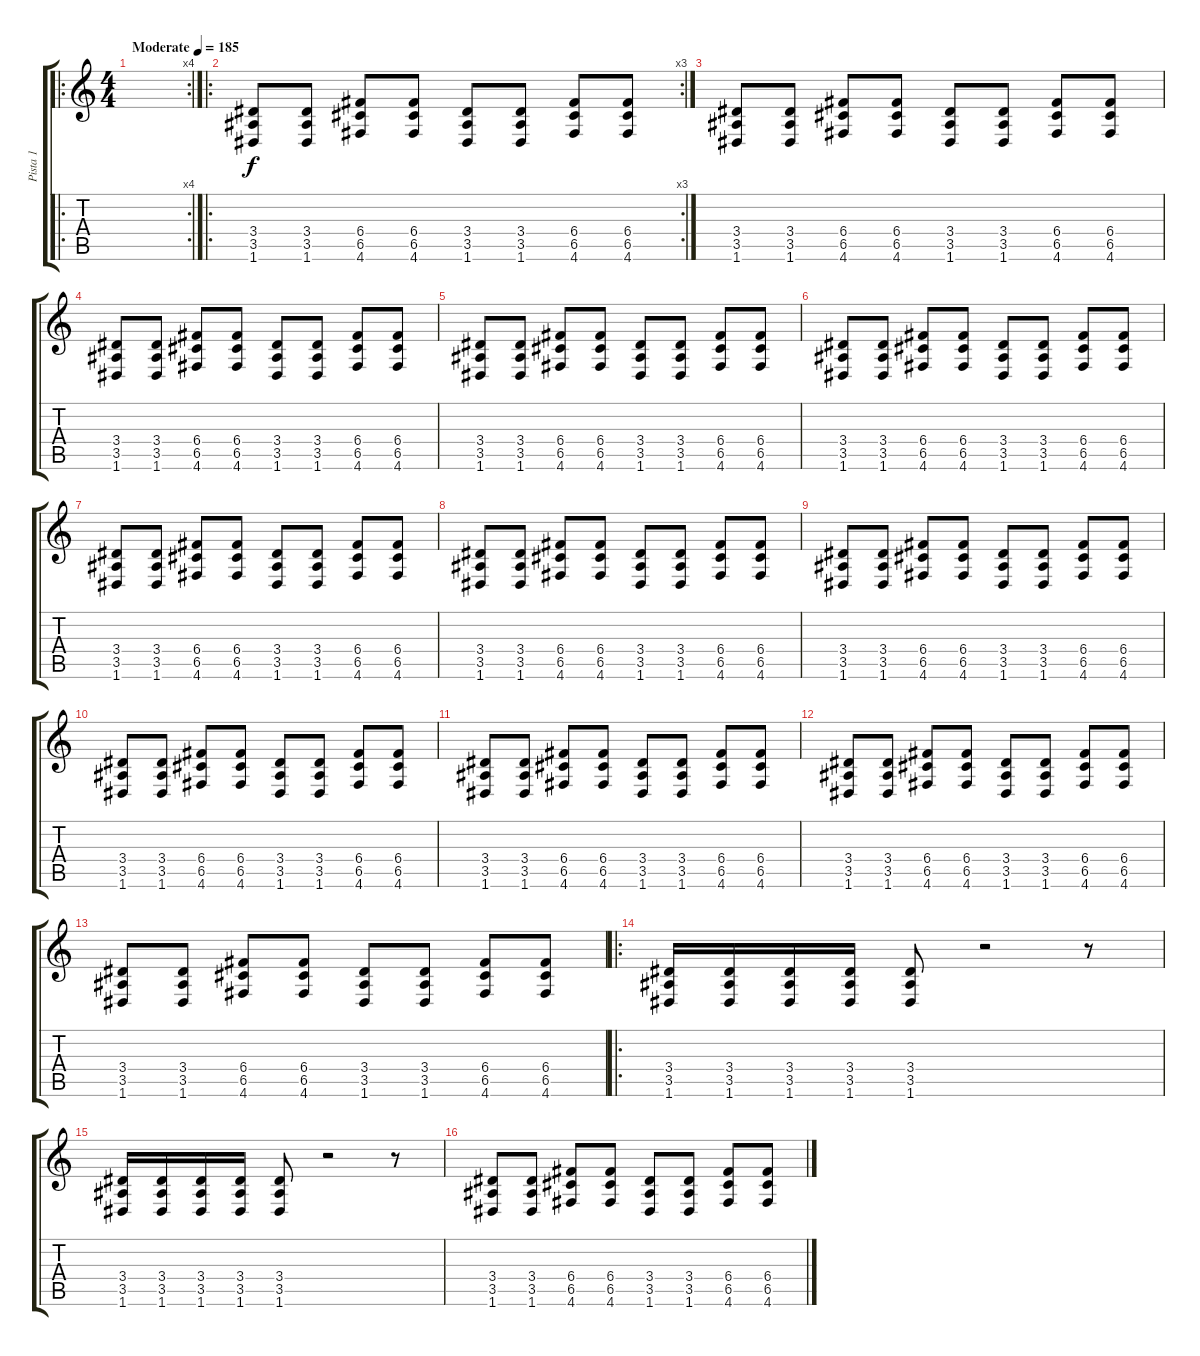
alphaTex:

\track ("Pista 1" "Pista 1") {instrument distortionguitar}
\staff {score tabs}
\tuning (D4 A3 F3 C3 G2 D2) {hide}
\ro
\rc 4
\ts (4 4)
\tempo (185 "Moderate")
\clef g2
\ks c
|
\ro
\rc 3
(3.4 3.5 1.6).8 (3.4 3.5 1.6).8 (6.4 6.5 4.6).8 (6.4 6.5 4.6).8 (3.4 3.5 1.6).8 (3.4 3.5 1.6).8 (6.4 6.5 4.6).8 (6.4 6.5 4.6).8 |
(3.4 3.5 1.6).8 (3.4 3.5 1.6).8 (6.4 6.5 4.6).8 (6.4 6.5 4.6).8 (3.4 3.5 1.6).8 (3.4 3.5 1.6).8 (6.4 6.5 4.6).8 (6.4 6.5 4.6).8 |
(3.4 3.5 1.6).8 (3.4 3.5 1.6).8 (6.4 6.5 4.6).8 (6.4 6.5 4.6).8 (3.4 3.5 1.6).8 (3.4 3.5 1.6).8 (6.4 6.5 4.6).8 (6.4 6.5 4.6).8 |
(3.4 3.5 1.6).8 (3.4 3.5 1.6).8 (6.4 6.5 4.6).8 (6.4 6.5 4.6).8 (3.4 3.5 1.6).8 (3.4 3.5 1.6).8 (6.4 6.5 4.6).8 (6.4 6.5 4.6).8 |
(3.4 3.5 1.6).8 (3.4 3.5 1.6).8 (6.4 6.5 4.6).8 (6.4 6.5 4.6).8 (3.4 3.5 1.6).8 (3.4 3.5 1.6).8 (6.4 6.5 4.6).8 (6.4 6.5 4.6).8 |
(3.4 3.5 1.6).8 (3.4 3.5 1.6).8 (6.4 6.5 4.6).8 (6.4 6.5 4.6).8 (3.4 3.5 1.6).8 (3.4 3.5 1.6).8 (6.4 6.5 4.6).8 (6.4 6.5 4.6).8 |
(3.4 3.5 1.6).8 (3.4 3.5 1.6).8 (6.4 6.5 4.6).8 (6.4 6.5 4.6).8 (3.4 3.5 1.6).8 (3.4 3.5 1.6).8 (6.4 6.5 4.6).8 (6.4 6.5 4.6).8 |
(3.4 3.5 1.6).8 (3.4 3.5 1.6).8 (6.4 6.5 4.6).8 (6.4 6.5 4.6).8 (3.4 3.5 1.6).8 (3.4 3.5 1.6).8 (6.4 6.5 4.6).8 (6.4 6.5 4.6).8 |
(3.4 3.5 1.6).8 (3.4 3.5 1.6).8 (6.4 6.5 4.6).8 (6.4 6.5 4.6).8 (3.4 3.5 1.6).8 (3.4 3.5 1.6).8 (6.4 6.5 4.6).8 (6.4 6.5 4.6).8 |
(3.4 3.5 1.6).8 (3.4 3.5 1.6).8 (6.4 6.5 4.6).8 (6.4 6.5 4.6).8 (3.4 3.5 1.6).8 (3.4 3.5 1.6).8 (6.4 6.5 4.6).8 (6.4 6.5 4.6).8 |
(3.4 3.5 1.6).8 (3.4 3.5 1.6).8 (6.4 6.5 4.6).8 (6.4 6.5 4.6).8 (3.4 3.5 1.6).8 (3.4 3.5 1.6).8 (6.4 6.5 4.6).8 (6.4 6.5 4.6).8 |
(3.4 3.5 1.6).8 (3.4 3.5 1.6).8 (6.4 6.5 4.6).8 (6.4 6.5 4.6).8 (3.4 3.5 1.6).8 (3.4 3.5 1.6).8 (6.4 6.5 4.6).8 (6.4 6.5 4.6).8 |
\ro
(3.4 3.5 1.6).16 (3.4 3.5 1.6).16 (3.4 3.5 1.6).16 (3.4 3.5 1.6).16 (3.4 3.5 1.6).8 r.2 r.8 |
(3.4 3.5 1.6).16 (3.4 3.5 1.6).16 (3.4 3.5 1.6).16 (3.4 3.5 1.6).16 (3.4 3.5 1.6).8 r.2 r.8 |
(3.4 3.5 1.6).8 (3.4 3.5 1.6).8 (6.4 6.5 4.6).8 (6.4 6.5 4.6).8 (3.4 3.5 1.6).8 (3.4 3.5 1.6).8 (6.4 6.5 4.6).8 (6.4 6.5 4.6).8
